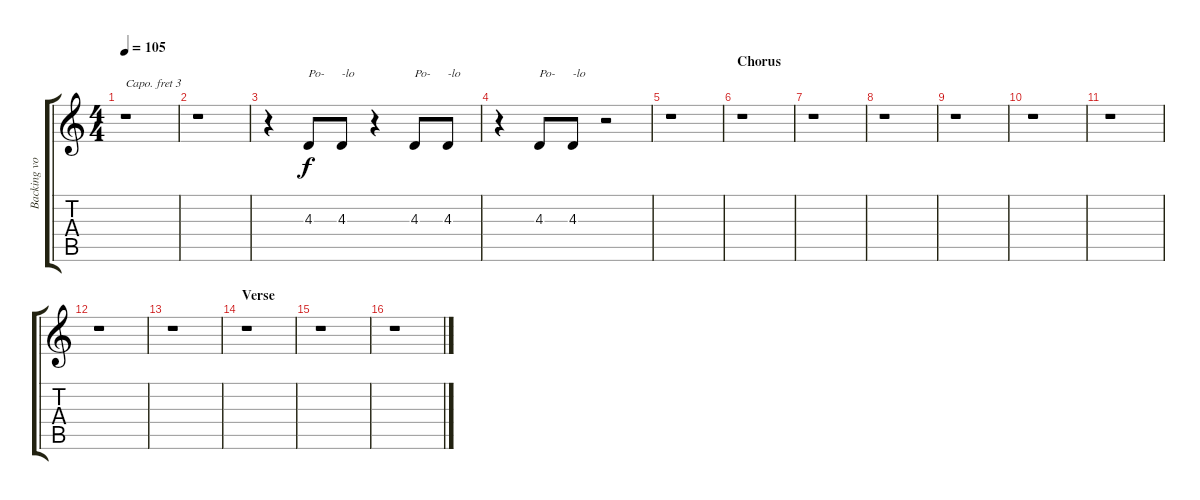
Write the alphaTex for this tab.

\track ("Backing vocals" "Backing vo") {instrument synthvoice}
\staff {score tabs}
\capo 3
\tuning (E4 B3 G3 D3 A2 E2) {hide}
\ts (4 4)
\tempo 105
\clef g2
\ks c
r.1{dy f} |
r.1 |
r.4 4.3.8{txt "Po-"} 4.3.8{txt "-lo"} r.4 4.3.8{txt "Po-"} 4.3.8{txt "-lo"} |
r.4 4.3.8{txt "Po-"} 4.3.8{txt "-lo"} r.2 |
r.1 |
\section ("" "Chorus")
r.1 |
r.1 |
r.1 |
r.1 |
r.1 |
r.1 |
r.1 |
r.1 |
\section ("" "Verse")
r.1 |
r.1 |
r.1
